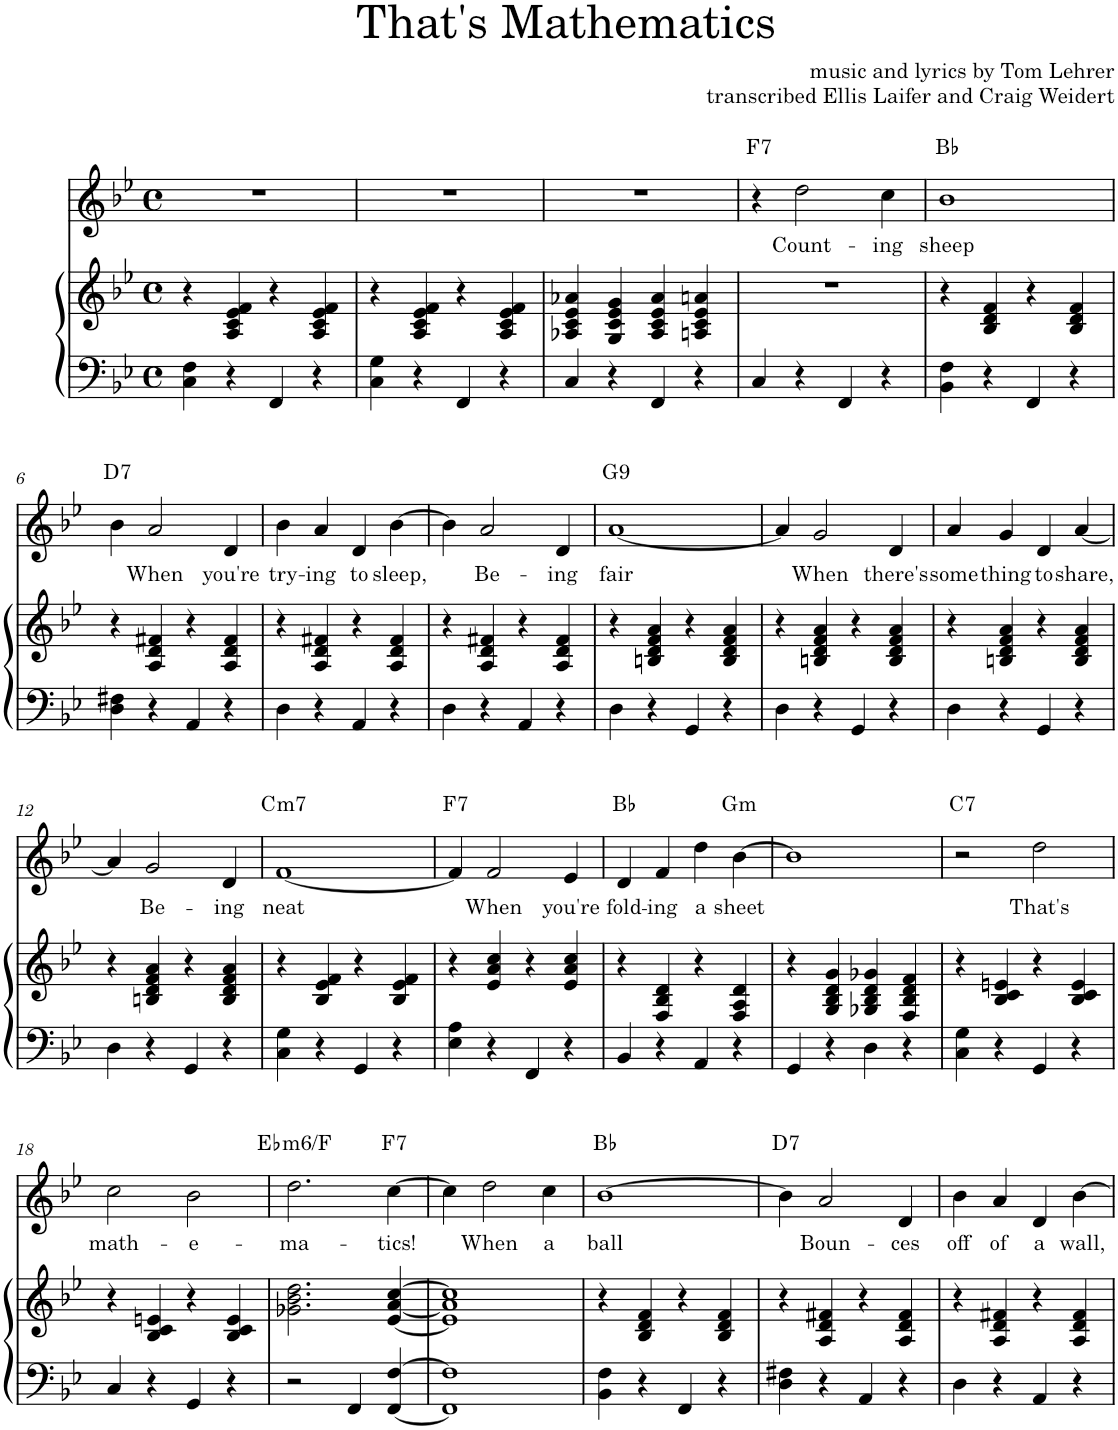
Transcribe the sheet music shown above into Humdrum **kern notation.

**kern	**kern	**kern	**text	**harte
*part2	*part2	*part1	*part1	*part1
*staff3	*staff2	*staff1	*staff1	*
*I"Piano	*	*I"Voice	*	*
*I'Pno	*	*	*	*
*clefF4	*clefG2	*clefG2	*	*
*k[b-e-]	*k[b-e-]	*k[b-e-]	*	*
*M4/4	*M4/4	*M4/4	*	*
*met(c)	*met(c)	*met(c)	*	*
=1	=1	=1	=1	=1
4C\ 4F\	4r	1r	.	.
4r	4A/ 4c/ 4e-/ 4f/	.	.	.
4FF/	4r	.	.	.
4r	4A/ 4c/ 4e-/ 4f/	.	.	.
=2	=2	=2	=2	=2
4C\ 4G\	4r	1r	.	.
4r	4A/ 4c/ 4e-/ 4f/	.	.	.
4FF/	4r	.	.	.
4r	4A/ 4c/ 4e-/ 4f/	.	.	.
=3	=3	=3	=3	=3
4C/	4A-X/ 4c/ 4e-/ 4a-X/	1r	.	.
4r	4G/ 4c/ 4e-/ 4g/	.	.	.
4FF/	4A-/ 4c/ 4e-/ 4a-/	.	.	.
4r	4An/ 4c/ 4e-/ 4an/	.	.	.
=4	=4	=4	=4	=4
!	!	!	!	!LO:H:kt=7
4C/	1r	4r	.	F:7
!	!	!	!LO:LY:b	!
4r	.	2dd\	Count-	.
4FF/	.	.	.	.
!	!	!	!LO:LY:b	!
4r	.	4cc\	-ing	.
=5	=5	=5	=5	=5
!	!	!	!LO:LY:b	!
4BB-\ 4F\	4r	1b-	sheep	Bb:maj
4r	4B-/ 4d/ 4f/	.	.	.
4FF/	4r	.	.	.
4r	4B-/ 4d/ 4f/	.	.	.
!!LO:LB:g=z
=6	=6	=6	=6	=6
!	!	!	!	!LO:H:kt=7
4D\ 4F#X\	4r	4b-\	.	D:7
!	!	!	!LO:LY:b	!
4r	4A/ 4d/ 4f#X/	2a/	When	.
4AA/	4r	.	.	.
!	!	!	!LO:LY:b	!
4r	4A/ 4d/ 4f#/	4d/	you're	.
=7	=7	=7	=7	=7
!	!	!	!LO:LY:b	!
4D\	4r	4b-\	try-	.
!	!	!	!LO:LY:b	!
4r	4A/ 4d/ 4f#X/	4a/	-ing	.
!	!	!	!LO:LY:b	!
4AA/	4r	4d/	to	.
!	!	!	!LO:LY:b	!
4r	4A/ 4d/ 4f#/	[4b-\	sleep,	.
=8	=8	=8	=8	=8
4D\	4r	4b-\]	.	.
!	!	!	!LO:LY:b	!
4r	4A/ 4d/ 4f#X/	2a/	Be-	.
4AA/	4r	.	.	.
!	!	!	!LO:LY:b	!
4r	4A/ 4d/ 4f#/	4d/	-ing	.
=9	=9	=9	=9	=9
!	!	!	!LO:LY:b	!LO:H:kt=9
4D\	4r	[1a	fair	G:9
4r	4Bn/ 4d/ 4f/ 4a/	.	.	.
4GG/	4r	.	.	.
4r	4B/ 4d/ 4f/ 4a/	.	.	.
=10	=10	=10	=10	=10
4D\	4r	4a/]	.	.
!	!	!	!LO:LY:b	!
4r	4Bn/ 4d/ 4f/ 4a/	2g/	When	.
4GG/	4r	.	.	.
!	!	!	!LO:LY:b	!
4r	4B/ 4d/ 4f/ 4a/	4d/	there's	.
=11	=11	=11	=11	=11
!	!	!	!LO:LY:b	!
4D\	4r	4a/	some	.
!	!	!	!LO:LY:b	!
4r	4Bn/ 4d/ 4f/ 4a/	4g/	thing	.
!	!	!	!LO:LY:b	!
4GG/	4r	4d/	to	.
!	!	!	!LO:LY:b	!
4r	4B/ 4d/ 4f/ 4a/	[4a/	share,	.
!!LO:LB:g=z
=12	=12	=12	=12	=12
4D\	4r	4a/]	.	.
!	!	!	!LO:LY:b	!
4r	4Bn/ 4d/ 4f/ 4a/	2g/	Be-	.
4GG/	4r	.	.	.
!	!	!	!LO:LY:b	!
4r	4B/ 4d/ 4f/ 4a/	4d/	-ing	.
=13	=13	=13	=13	=13
!	!	!	!LO:LY:b	!LO:H:kt=m7
4C\ 4G\	4r	[1f	neat	C:min7
4r	4B-/ 4e-/ 4f/	.	.	.
4GG/	4r	.	.	.
4r	4B-/ 4e-/ 4f/	.	.	.
=14	=14	=14	=14	=14
!	!	!	!	!LO:H:kt=7
4E-\ 4A\	4r	4f/]	.	F:7
!	!	!	!LO:LY:b	!
4r	4e-/ 4a/ 4cc/	2f/	When	.
4FF/	4r	.	.	.
!	!	!	!LO:LY:b	!
4r	4e-/ 4a/ 4cc/	4e-/	you're	.
=15	=15	=15	=15	=15
!	!	!	!LO:LY:b	!
4BB-/	4r	4d/	fold-	Bb:maj
!	!	!	!LO:LY:b	!
4r	4F/ 4B-/ 4d/	4f/	-ing	.
!	!	!	!LO:LY:b	!
4AA/	4r	4dd\	a	.
!	!	!	!LO:LY:b	!LO:H:kt=m
4r	4F/ 4A/ 4d/	[4b-\	sheet	G:min
=16	=16	=16	=16	=16
4GG/	4r	1b-]	.	.
4r	4G/ 4B-/ 4d/ 4g/	.	.	.
4D\	4G-X/ 4B-/ 4d/ 4g-X/	.	.	.
4r	4F/ 4B-/ 4d/ 4f/	.	.	.
=17	=17	=17	=17	=17
!	!	!	!	!LO:H:kt=7
4C\ 4G\	4r	2r	.	C:7
4r	4B-/ 4c/ 4en/	.	.	.
!	!	!	!LO:LY:b	!
4GG/	4r	2dd\	That's	.
4r	4B-/ 4c/ 4e/	.	.	.
!!LO:LB:g=z
=18	=18	=18	=18	=18
!	!	!	!LO:LY:b	!
4C/	4r	2cc\	math-	.
4r	4B-/ 4c/ 4en/	.	.	.
!	!	!	!LO:LY:b	!
4GG/	4r	2b-\	-e-	.
4r	4B-/ 4c/ 4e/	.	.	.
=19	=19	=19	=19	=19
!	!	!	!LO:LY:b	!LO:H:kt=m6
2r	2.g-X\ 2.b-\ 2.dd\	2.dd\	-ma-	Eb:min6/2
4FF/	.	.	.	.
!	!	!	!LO:LY:b	!LO:H:kt=7
[4FF/ [4F/	[4e-/ [4a/ [4cc/	[4cc\	-tics!	F:7
=20	=20	=20	=20	=20
1FF] 1F]	1e-] 1a] 1cc]	4cc\]	.	.
!	!	!	!LO:LY:b	!
.	.	2dd\	When	.
!	!	!	!LO:LY:b	!
.	.	4cc\	a	.
=21	=21	=21	=21	=21
!	!	!	!LO:LY:b	!
4BB-\ 4F\	4r	[1b-	ball	Bb:maj
4r	4B-/ 4d/ 4f/	.	.	.
4FF/	4r	.	.	.
4r	4B-/ 4d/ 4f/	.	.	.
=22	=22	=22	=22	=22
!	!	!	!	!LO:H:kt=7
4D\ 4F#X\	4r	4b-\]	.	D:7
!	!	!	!LO:LY:b	!
4r	4A/ 4d/ 4f#X/	2a/	Boun-	.
4AA/	4r	.	.	.
!	!	!	!LO:LY:b	!
4r	4A/ 4d/ 4f#/	4d/	-ces	.
=23	=23	=23	=23	=23
!	!	!	!LO:LY:b	!
4D\	4r	4b-\	off	.
!	!	!	!LO:LY:b	!
4r	4A/ 4d/ 4f#X/	4a/	of	.
!	!	!	!LO:LY:b	!
4AA/	4r	4d/	a	.
!	!	!	!LO:LY:b	!
4r	4A/ 4d/ 4f#/	[4b-\	wall,	.
=	=	=	=	=
*-	*-	*-	*-	*-
